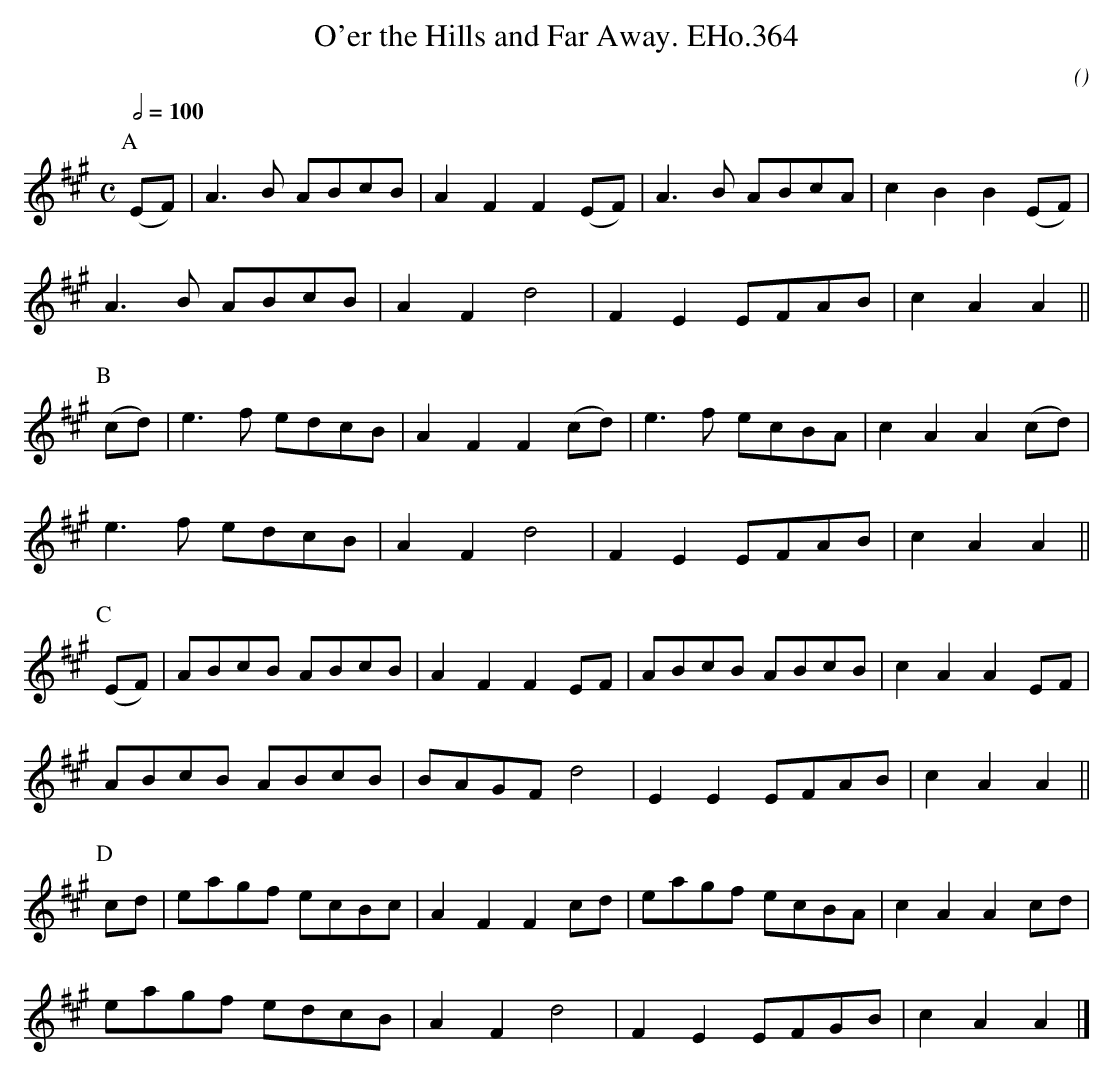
X:1
T:O'er the Hills and Far Away. EHo.364
M:C
L:1/8
Q:1/2=100
C:
O:
K:A
P:A
(EF) | A3B ABcB | A2F2 F2(EF) | A3B ABcA | c2B2 B2(EF) |
A3B ABcB | A2F2 d4 | F2E2 EFAB | c2A2A2 ||
P:B
(cd) | e3f edcB | A2F2 F2(cd) | e3f ecBA | c2A2 A2(cd) |
e3f edcB | A2F2d4 | F2E2 EFAB | c2A2A2 ||
P:C
(EF) | ABcB ABcB | A2F2 F2EF | ABcB ABcB | c2A2 A2EF |
ABcB ABcB | BAGF d4 | E2E2 EFAB | c2A2A2 ||
P:D
cd | eagf ecBc | A2F2 F2cd | eagf ecBA | c2A2 A2cd |
eagf edcB | A2F2d4 | F2E2EFGB | c2A2A2 |]
